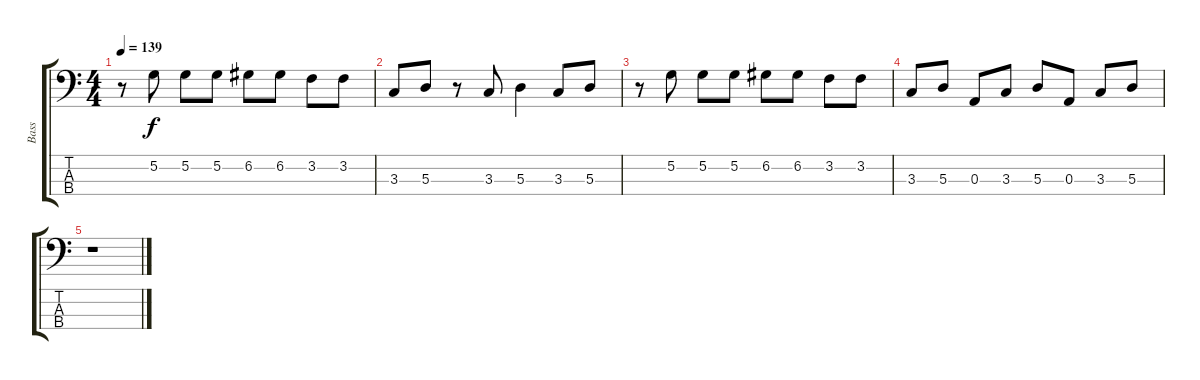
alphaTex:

\track ("Bass" "Bass") {instrument electricbassfinger}
\staff {score tabs}
\tuning (G2 D2 A1 D1) {hide}
\ts (4 4)
\tempo 139
\clef f4
\ks c
r.8{dy f} 5.2.8 5.2.8 5.2.8 6.2.8 6.2.8 3.2.8 3.2.8 |
3.3.8 5.3.8 r.8 3.3.8 5.3.4 3.3.8 5.3.8 |
r.8 5.2.8 5.2.8 5.2.8 6.2.8 6.2.8 3.2.8 3.2.8 |
3.3.8 5.3.8 0.3.8 3.3.8 5.3.8 0.3.8 3.3.8 5.3.8 |
r.1
